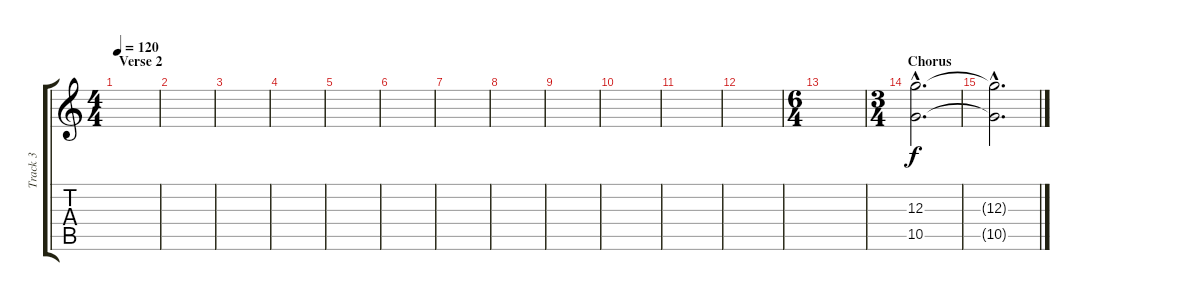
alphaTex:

\track ("Track 3" "Track 3") {instrument distortionguitar}
\staff {score tabs}
\tuning (E4 B3 G3 D3 A2 D2) {hide}
\ts (4 4)
\section ("" "Verse 2")
\tempo 120
\clef g2
\ks c
|
|
|
|
|
|
|
|
|
|
|
|
\ts (6 4)
|
\ts (3 4)
\section ("" "Chorus")
(12.3{hac} 10.5{hac}).2{d volume 0} |
(12.3{hac t} 10.5{hac t}).2{d}
